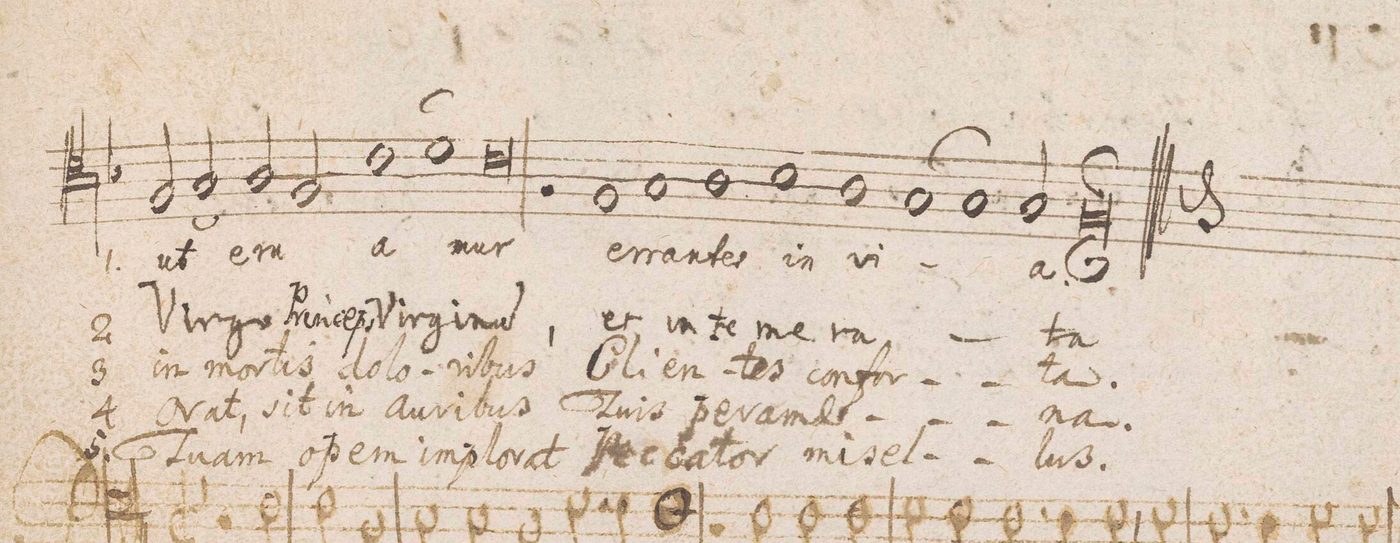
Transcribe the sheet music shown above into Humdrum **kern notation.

**kern	**text	**text	**text	**text	**text
*I"Tenore 1o.	*	*	*	*	*
*clefC4	*	*	*	*	*
*k[b-]	*	*	*	*	*
*met(c|)	*	*	*	*	*
*M2/2	*	*	*	*	*
(2F/	1. ut	2 Vir-	3 in	4. O-	5. Tu-
2G/)	.	-go	mor-	-rat,	-am
2A/	e-	Prin-	-tis	sit	o-
2F/	-ru-	-ceps	do-	in	-pem
=23-	=23-	=23-	=23-	=23-	=23-
1c\	-a-	Vir-	-lo-	au-	im-
(1d\	.	-gi-	-ri-	-ri-	-plo-
=24-	=24-	=24-	=24-	=24-	=24-
0c\)	-mur	-nu(m),	-bus	-bus	-rat
=25-	=25-	=25-	=25-	=25-	=25-
2r	.	.	.	.	.
1F/	er-	et	Cli-	Tu-	Pec-
1G/	-ran-	in-	-en-	-is	-ca-
=26-	=26-	=26-	=26-	=26-	=26-
1A\	-tes	-fe-	-tes	per	-tor
1B-\	in	-me-	con-	a	mi-
=27-	=27-	=27-	=27-	=27-	=27-
1A\	vi-	-ra-	-for-	m(a)e	-sel-
0G/	.	.	.	.	.
=28-	=28-	=28-	=28-	=28-	=28-
2G/	-a.	.	.	.	.
=29-	=29-	=29-	=29-	=29-	=29-
00F/;;	.	-ta	-ta.	na.	-lus.
==	==	==	==	==	==
*-	*-	*-	*-	*-	*-
